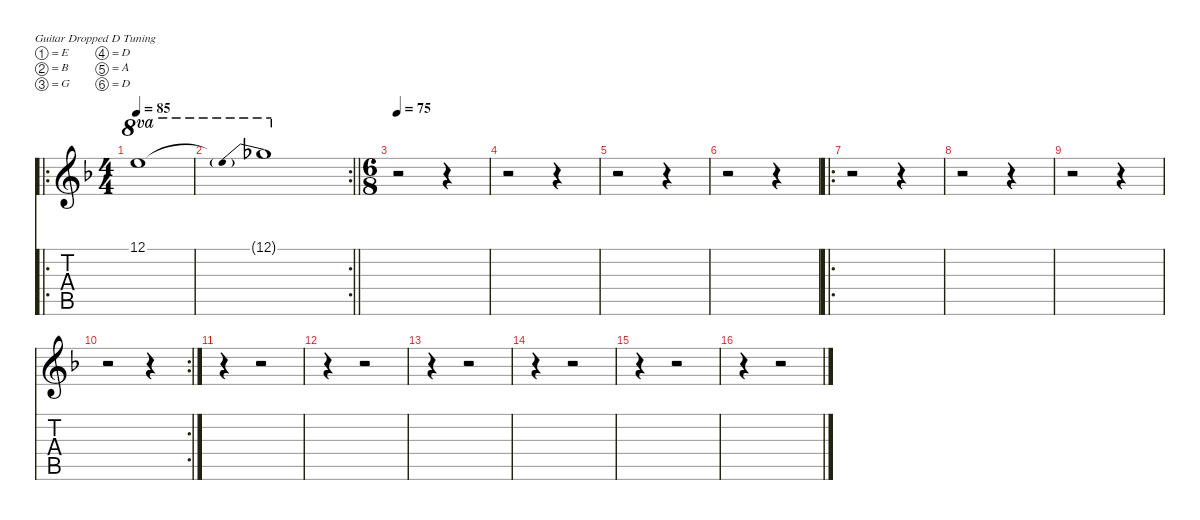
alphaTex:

\defaultSystemsLayout 4
\hideDynamics
\bracketExtendMode nobrackets
\singleTrackTrackNamePolicy hidden
\multiTrackTrackNamePolicy hidden
\firstSystemTrackNameMode fullname
\firstSystemTrackNameOrientation horizontal
\otherSystemsTrackNameOrientation horizontal
\track ("Guitar 3" "Guitar 3") {instrument distortionguitar}
\staff {score tabs}
\tuning (E4 B3 G3 D3 A2 D2)
\ro
\ts (4 4)
\tempo 85
\clef g2
\ks f
12.1{t}.1{ot 8va dy f beam Down} |
\rc 2
\barLineRight lightlight
12.1{be (prebend 0 4 60 4) t}.1{ot 8va beam Down} |
\ts (6 8)
\beaming (8 2 2 2 2)
\tempo 75
r.2{beam Down} r.4{beam Down} |
r.2{beam Down} r.4{beam Down} |
r.2{beam Down} r.4{beam Down} |
r.2{beam Down} r.4{beam Down} |
\ro
r.2{beam Down} r.4{beam Down} |
r.2{beam Down} r.4{beam Down} |
r.2{beam Down} r.4{beam Down} |
\rc 2
r.2{beam Down} r.4{beam Down} |
r.4{beam Down} r.2{beam Down} |
r.4{beam Down} r.2{beam Down} |
r.4{beam Down} r.2{beam Down} |
r.4{beam Down} r.2{beam Down} |
r.4{beam Down} r.2{beam Down} |
r.4{beam Down} r.2{beam Down}
